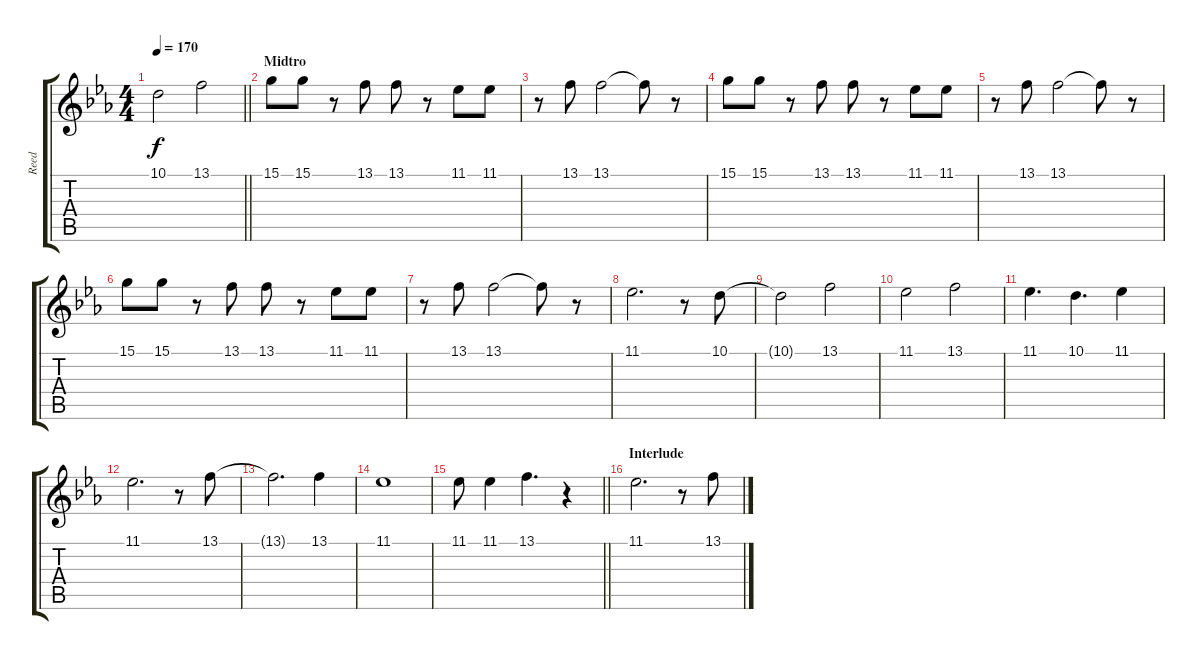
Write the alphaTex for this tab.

\track ("Reed" "Reed") {instrument tenorsax}
\staff {score tabs}
\tuning (E4 B3 G3 D3 A2 E2) {hide}
\ts (4 4)
\tempo 170
\clef g2
\barLineRight lightlight
\ks eb
10.1.2{dy f} 13.1.2 |
\section ("" "Midtro")
15.1.8 15.1.8 r.8 13.1.8 13.1.8 r.8 11.1.8 11.1.8 |
r.8 13.1.8 13.1.2 13.1{t}.8 r.8 |
15.1.8 15.1.8 r.8 13.1.8 13.1.8 r.8 11.1.8 11.1.8 |
r.8 13.1.8 13.1.2 13.1{t}.8 r.8 |
15.1.8 15.1.8 r.8 13.1.8 13.1.8 r.8 11.1.8 11.1.8 |
r.8 13.1.8 13.1.2 13.1{t}.8 r.8 |
11.1.2{d} r.8 10.1.8 |
10.1{t}.2 13.1.2 |
11.1.2 13.1.2 |
11.1.4{d} 10.1.4{d} 11.1.4 |
11.1.2{d} r.8 13.1.8 |
13.1{t}.2{d} 13.1.4 |
11.1.1 |
\barLineRight lightlight
11.1.8 11.1.4 13.1.4{d} r.4 |
\section ("" "Interlude")
11.1.2{d} r.8 13.1.8
